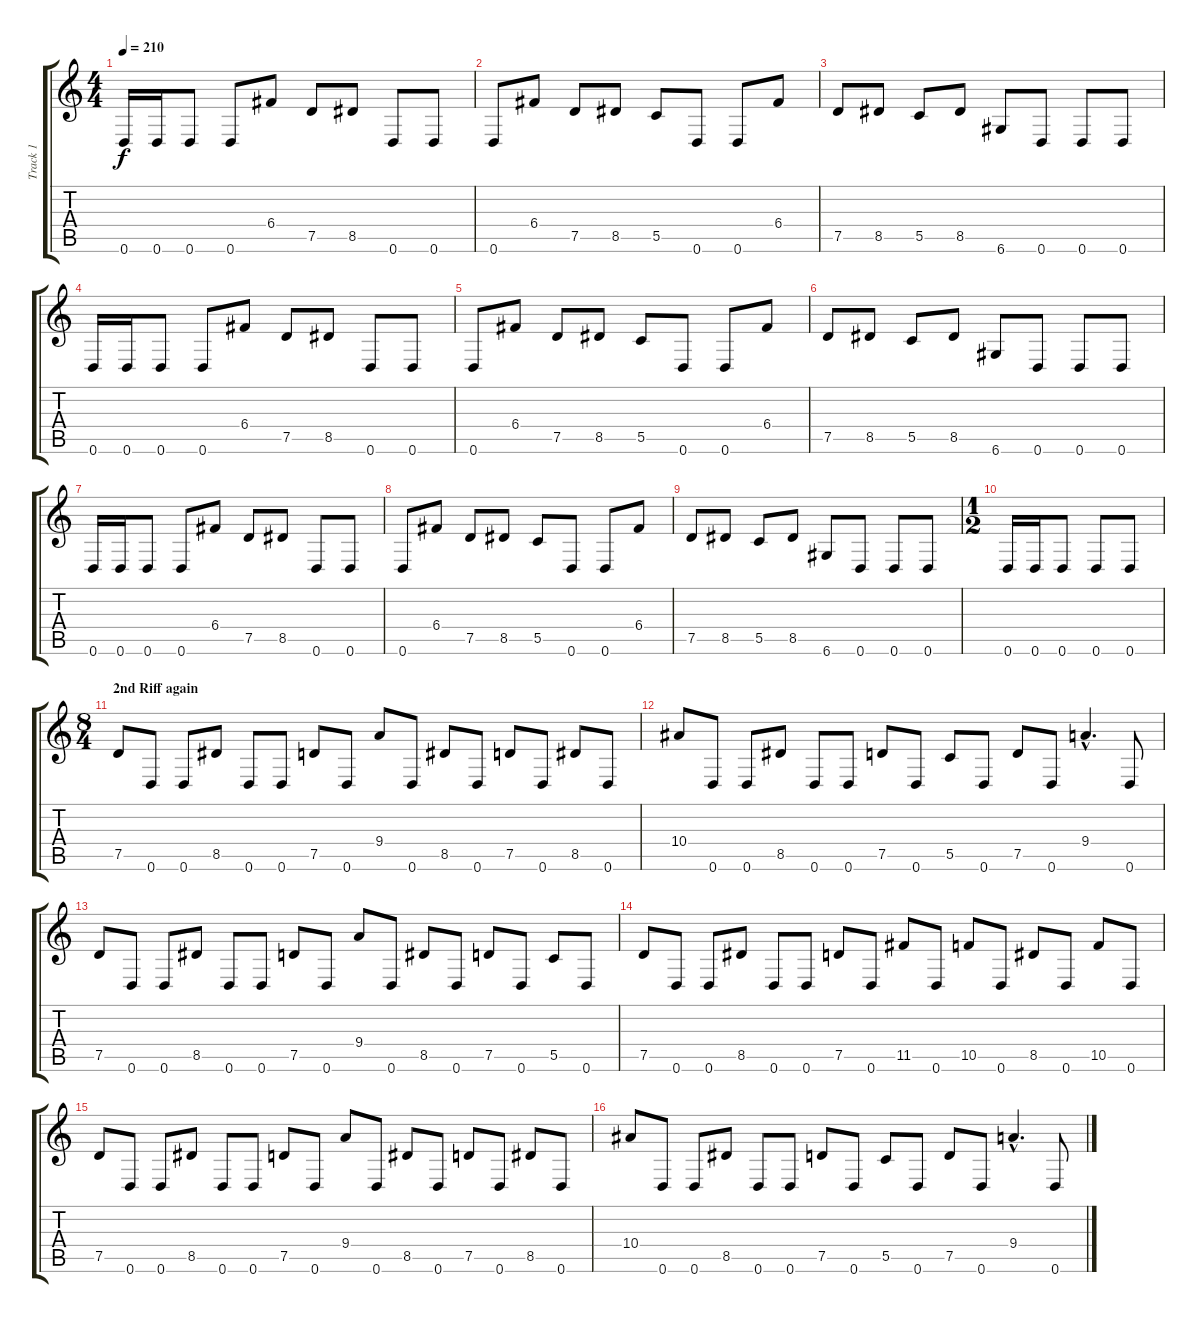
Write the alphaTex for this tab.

\track ("Track 1" "Track 1") {instrument distortionguitar}
\staff {score tabs}
\tuning (D4 A3 F3 C3 G2 D2) {hide}
\ts (4 4)
\tempo 210
\clef g2
\ks c
0.6.16{dy f} 0.6.16 0.6.8 0.6.8 6.4.8 7.5.8 8.5.8 0.6.8 0.6.8 |
0.6.8 6.4.8 7.5.8 8.5.8 5.5.8 0.6.8 0.6.8 6.4.8 |
7.5.8 8.5.8 5.5.8 8.5.8 6.6.8 0.6.8 0.6.8 0.6.8 |
0.6.16 0.6.16 0.6.8 0.6.8 6.4.8 7.5.8 8.5.8 0.6.8 0.6.8 |
0.6.8 6.4.8 7.5.8 8.5.8 5.5.8 0.6.8 0.6.8 6.4.8 |
7.5.8 8.5.8 5.5.8 8.5.8 6.6.8 0.6.8 0.6.8 0.6.8 |
0.6.16 0.6.16 0.6.8 0.6.8 6.4.8 7.5.8 8.5.8 0.6.8 0.6.8 |
0.6.8 6.4.8 7.5.8 8.5.8 5.5.8 0.6.8 0.6.8 6.4.8 |
7.5.8 8.5.8 5.5.8 8.5.8 6.6.8 0.6.8 0.6.8 0.6.8 |
\ts (1 2)
0.6.16 0.6.16 0.6.8 0.6.8 0.6.8 |
\ts (8 4)
\section ("" "2nd Riff again")
7.5.8 0.6.8 0.6.8 8.5.8 0.6.8 0.6.8 7.5.8 0.6.8 9.4.8 0.6.8 8.5.8 0.6.8 7.5.8 0.6.8 8.5.8 0.6.8 |
10.4.8 0.6.8 0.6.8 8.5.8 0.6.8 0.6.8 7.5.8 0.6.8 5.5.8 0.6.8 7.5.8 0.6.8 9.4{hac}.4{d} 0.6.8 |
7.5.8 0.6.8 0.6.8 8.5.8 0.6.8 0.6.8 7.5.8 0.6.8 9.4.8 0.6.8 8.5.8 0.6.8 7.5.8 0.6.8 5.5.8 0.6.8 |
7.5.8 0.6.8 0.6.8 8.5.8 0.6.8 0.6.8 7.5.8 0.6.8 11.5.8 0.6.8 10.5.8 0.6.8 8.5.8 0.6.8 10.5.8 0.6.8 |
7.5.8 0.6.8 0.6.8 8.5.8 0.6.8 0.6.8 7.5.8 0.6.8 9.4.8 0.6.8 8.5.8 0.6.8 7.5.8 0.6.8 8.5.8 0.6.8 |
10.4.8 0.6.8 0.6.8 8.5.8 0.6.8 0.6.8 7.5.8 0.6.8 5.5.8 0.6.8 7.5.8 0.6.8 9.4{hac}.4{d} 0.6.8
